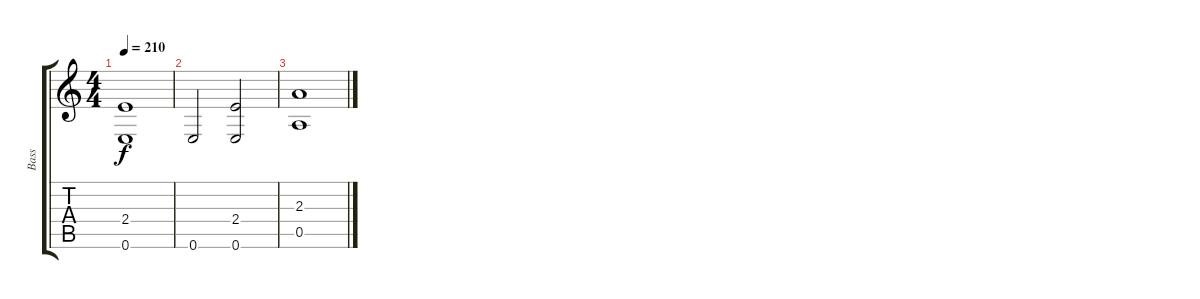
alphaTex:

\track ("Bass" "Bass") {instrument slapbass2}
\staff {score tabs}
\tuning (E4 B3 G3 D3 A2 E2) {hide}
\ts (4 4)
\tempo 210
\clef g2
\ks c
(2.4 0.6).1{dy f} |
0.6.2 (2.4 0.6).2 |
(2.3 0.5).1
